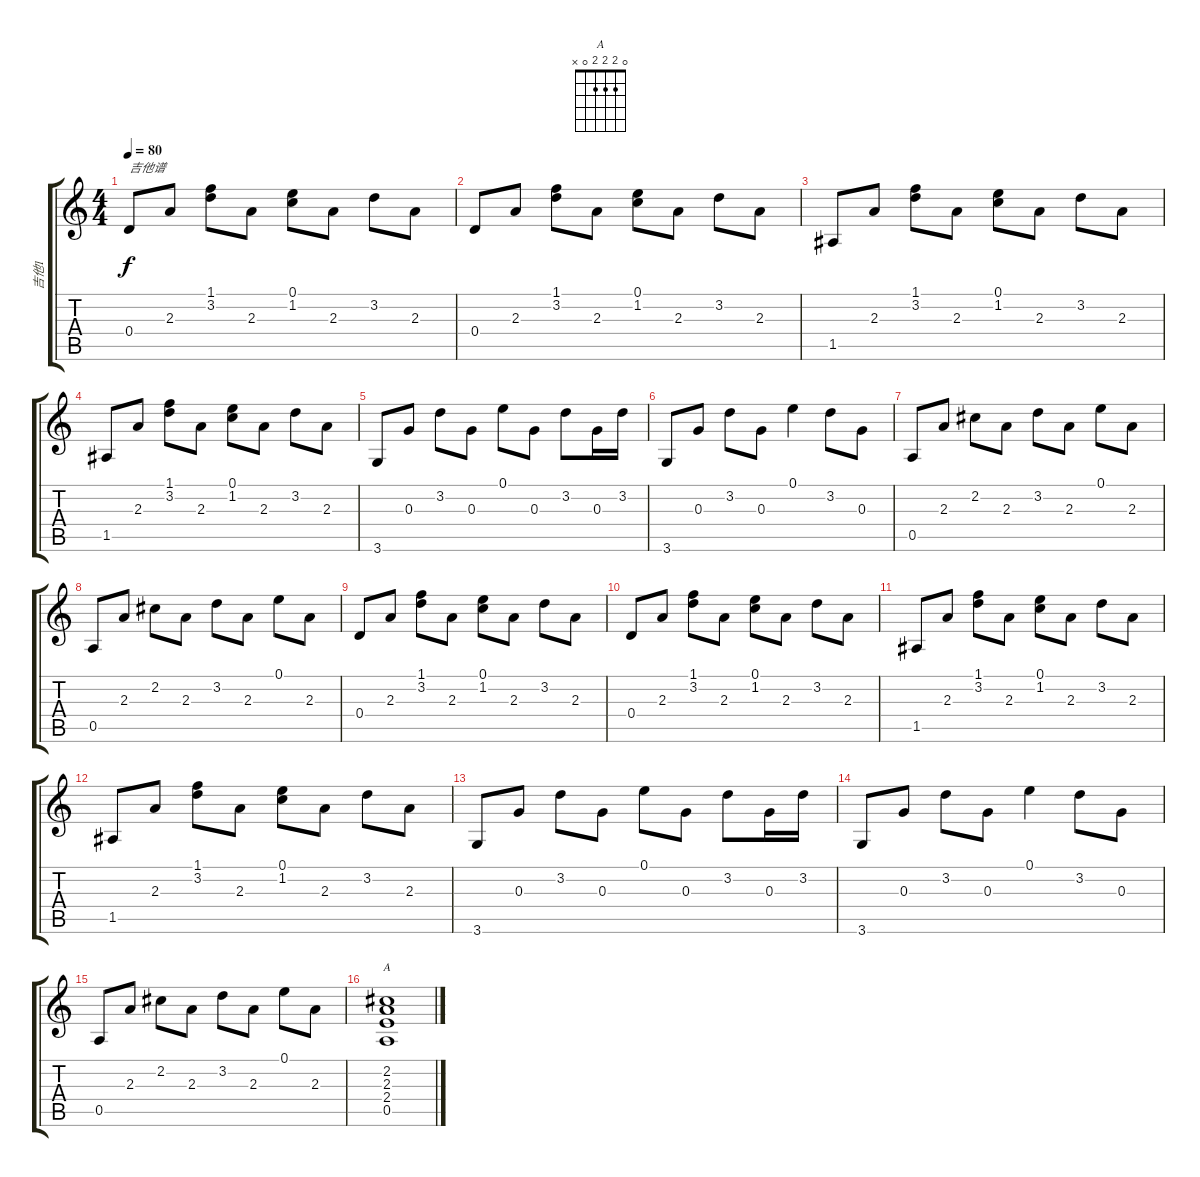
\track ("吉他1" "吉他1") {instrument acousticguitarsteel}
\staff {score tabs}
\tuning (E4 B3 G3 D3 A2 E2) {hide}
\chord ("A" 0 2 2 2 0 x)
\ts (4 4)
\tempo 80
\clef g2
\ks c
0.4.8{txt "吉他谱" dy f instrument acousticguitarsteel} 2.3.8 (1.1 3.2).8 2.3.8 (0.1 1.2).8 2.3.8 3.2.8 2.3.8 |
0.4.8 2.3.8 (1.1 3.2).8 2.3.8 (0.1 1.2).8 2.3.8 3.2.8 2.3.8 |
1.5.8 2.3.8 (1.1 3.2).8 2.3.8 (0.1 1.2).8 2.3.8 3.2.8 2.3.8 |
1.5.8 2.3.8 (1.1 3.2).8 2.3.8 (0.1 1.2).8 2.3.8 3.2.8 2.3.8 |
3.6.8 0.3.8 3.2.8 0.3.8 0.1.8 0.3.8 3.2.8 0.3.16 3.2.16 |
3.6.8 0.3.8 3.2.8 0.3.8 0.1.4 3.2.8 0.3.8 |
0.5.8 2.3.8 2.2.8 2.3.8 3.2.8 2.3.8 0.1.8 2.3.8 |
0.5.8 2.3.8 2.2.8 2.3.8 3.2.8 2.3.8 0.1.8 2.3.8 |
0.4.8 2.3.8 (1.1 3.2).8 2.3.8 (0.1 1.2).8 2.3.8 3.2.8 2.3.8 |
0.4.8 2.3.8 (1.1 3.2).8 2.3.8 (0.1 1.2).8 2.3.8 3.2.8 2.3.8 |
1.5.8 2.3.8 (1.1 3.2).8 2.3.8 (0.1 1.2).8 2.3.8 3.2.8 2.3.8 |
1.5.8 2.3.8 (1.1 3.2).8 2.3.8 (0.1 1.2).8 2.3.8 3.2.8 2.3.8 |
3.6.8 0.3.8 3.2.8 0.3.8 0.1.8 0.3.8 3.2.8 0.3.16 3.2.16 |
3.6.8 0.3.8 3.2.8 0.3.8 0.1.4 3.2.8 0.3.8 |
0.5.8 2.3.8 2.2.8 2.3.8 3.2.8 2.3.8 0.1.8 2.3.8 |
(2.2 2.3 2.4 0.5).1{ch "A"}
